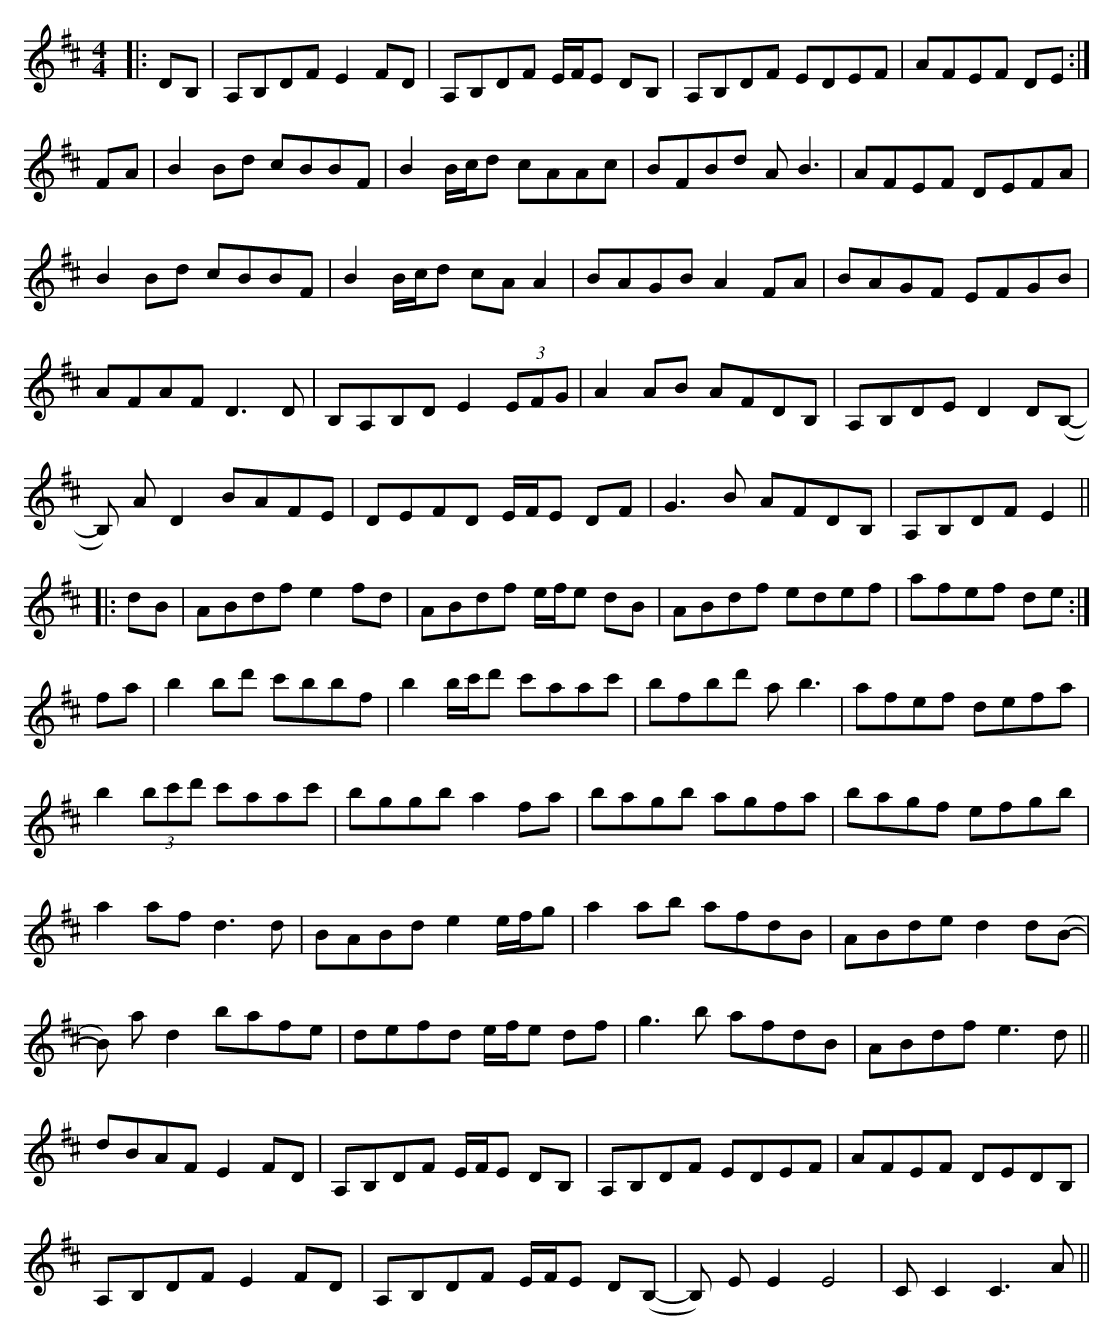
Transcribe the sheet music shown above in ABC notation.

X:1
M:4/4
K:D
|:DB,|A,B,DF E2 FD|A,B,DF E/F/E DB,|A,B,DF EDEF|AFEF DE:|
FA|B2 Bd cBBF|B2 B/c/d cAAc|BFBd A B3|AFEF DEFA|
B2 Bd cBBF|B2 B/c/d cAA2|BAGB A2 FA|BAGF EFGB|
AFAF D3 D|B,A,B,D E2 (3EFG|A2 AB AFDB,|A,B,DE D2 D(B,-|
-B,) AD2 BAFE|DEFD E/F/E DF|G3 B AFDB,|A,B,DF E2||
|:dB|ABdf e2 fd|ABdf e/f/e dB|ABdf edef|afef de:|
fa|b2 bd' c'bbf|b2 b/c'/d' c'aac'|bfbd' a b3|afef defa|
b2 (3bc'd' c'aac'|bggb a2 fa|bagb agfa|bagf efgb|
a2 af d3 d|BABd e2 e/f/g|a2 ab afdB|ABde d2 d(B-|
-B) ad2 bafe |defd e/f/e df|g3 b afdB|ABdf e3 d||
dBAF E2 FD|A,B,DF E/F/E DB,|A,B,DF EDEF|AFEF DEDB,|
A,B,DF E2 FD|A,B,DF E/F/E D(B,-|-B,) EE2 E4|CC2 C3 A||
